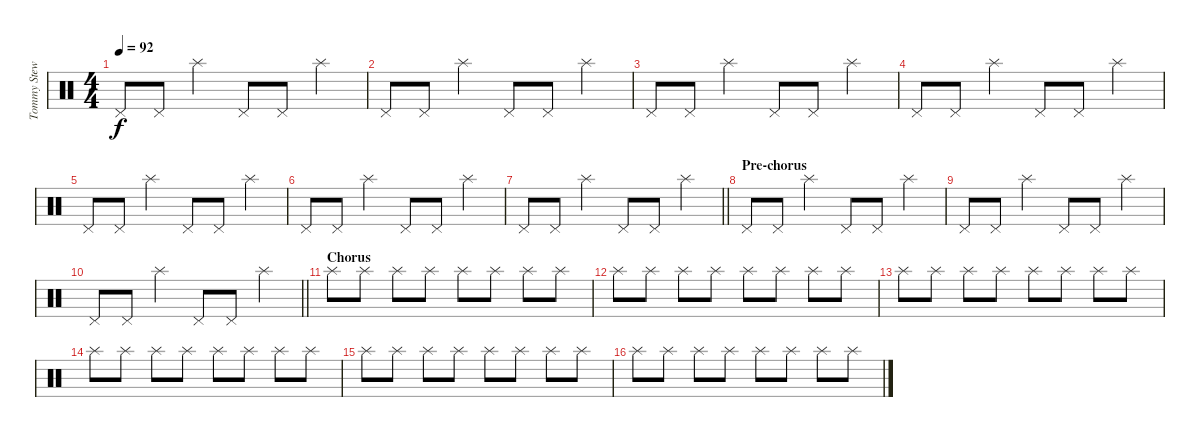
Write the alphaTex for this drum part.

\track ("Tommy Stewart (Drums)" "Tommy Stew") {instrument percussion}
\staff {score}
\articulation defaults
\ts (4 4)
\tempo 92
\clef neutral
\ks c "Pedal Hi-Hat (hit)".8{dy f} "Pedal Hi-Hat (hit)".8 "Splash (hit)".4 "Pedal Hi-Hat (hit)".8 "Pedal Hi-Hat (hit)".8 "Splash (hit)".4
|
"Pedal Hi-Hat (hit)".8 "Pedal Hi-Hat (hit)".8 "Splash (hit)".4 "Pedal Hi-Hat (hit)".8 "Pedal Hi-Hat (hit)".8 "Splash (hit)".4 |
"Pedal Hi-Hat (hit)".8 "Pedal Hi-Hat (hit)".8 "Splash (hit)".4 "Pedal Hi-Hat (hit)".8 "Pedal Hi-Hat (hit)".8 "Splash (hit)".4 |
"Pedal Hi-Hat (hit)".8 "Pedal Hi-Hat (hit)".8 "Splash (hit)".4 "Pedal Hi-Hat (hit)".8 "Pedal Hi-Hat (hit)".8 "Splash (hit)".4 |
"Pedal Hi-Hat (hit)".8 "Pedal Hi-Hat (hit)".8 "Splash (hit)".4 "Pedal Hi-Hat (hit)".8 "Pedal Hi-Hat (hit)".8 "Splash (hit)".4 |
"Pedal Hi-Hat (hit)".8 "Pedal Hi-Hat (hit)".8 "Splash (hit)".4 "Pedal Hi-Hat (hit)".8 "Pedal Hi-Hat (hit)".8 "Splash (hit)".4 |
\barLineRight lightlight "Pedal Hi-Hat (hit)".8 "Pedal Hi-Hat (hit)".8 "Splash (hit)".4 "Pedal Hi-Hat (hit)".8 "Pedal Hi-Hat (hit)".8 "Splash (hit)".4
|
\section ("" "Pre-chorus")
"Pedal Hi-Hat (hit)".8 "Pedal Hi-Hat (hit)".8 "Splash (hit)".4 "Pedal Hi-Hat (hit)".8 "Pedal Hi-Hat (hit)".8 "Splash (hit)".4 |
"Pedal Hi-Hat (hit)".8 "Pedal Hi-Hat (hit)".8 "Splash (hit)".4 "Pedal Hi-Hat (hit)".8 "Pedal Hi-Hat (hit)".8 "Splash (hit)".4 |
\barLineRight lightlight "Pedal Hi-Hat (hit)".8 "Pedal Hi-Hat (hit)".8 "Splash (hit)".4 "Pedal Hi-Hat (hit)".8 "Pedal Hi-Hat (hit)".8 "Splash (hit)".4
|
\section ("" "Chorus")
"Splash (hit)".8 "Splash (hit)".8 "Splash (hit)".8 "Splash (hit)".8 "Splash (hit)".8 "Splash (hit)".8 "Splash (hit)".8 "Splash (hit)".8 |
"Splash (hit)".8 "Splash (hit)".8 "Splash (hit)".8 "Splash (hit)".8 "Splash (hit)".8 "Splash (hit)".8 "Splash (hit)".8 "Splash (hit)".8 |
"Splash (hit)".8 "Splash (hit)".8 "Splash (hit)".8 "Splash (hit)".8 "Splash (hit)".8 "Splash (hit)".8 "Splash (hit)".8 "Splash (hit)".8 |
"Splash (hit)".8 "Splash (hit)".8 "Splash (hit)".8 "Splash (hit)".8 "Splash (hit)".8 "Splash (hit)".8 "Splash (hit)".8 "Splash (hit)".8 |
"Splash (hit)".8 "Splash (hit)".8 "Splash (hit)".8 "Splash (hit)".8 "Splash (hit)".8 "Splash (hit)".8 "Splash (hit)".8 "Splash (hit)".8 |
"Splash (hit)".8 "Splash (hit)".8 "Splash (hit)".8 "Splash (hit)".8 "Splash (hit)".8 "Splash (hit)".8 "Splash (hit)".8 "Splash (hit)".8
